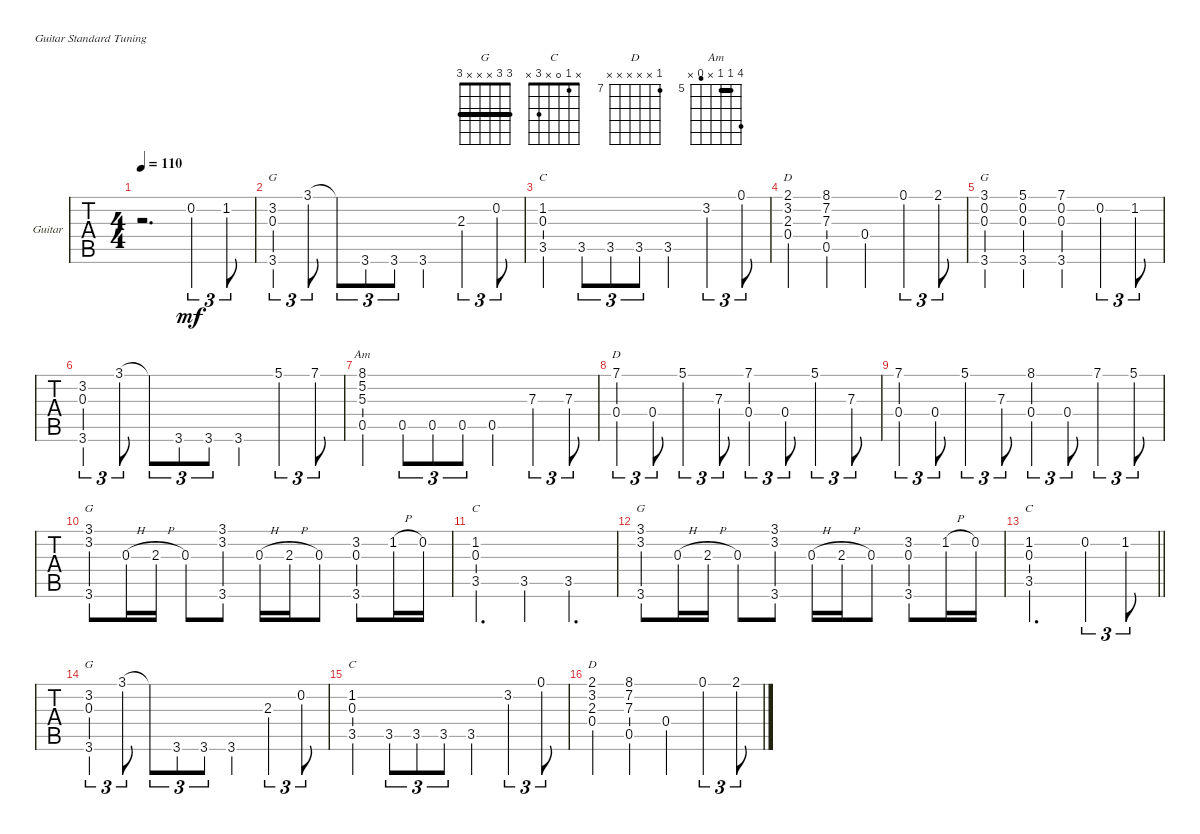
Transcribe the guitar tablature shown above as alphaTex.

\bracketExtendMode groupsimilarinstruments
\firstSystemTrackNameOrientation horizontal
\otherSystemsTrackNameOrientation horizontal
\track ("" "Guitar") {instrument acousticguitarsteel}
\staff {tabs}
\tuning (E4 B3 G3 D3 A2 E2)
\chord ("G" x 3 0 x x 3)
\chord ("C" x 1 0 x 3 x)
\chord ("D" 2 3 2 0 x x) {barre 2}
\chord ("G" 3 0 0 x x 3)
\chord ("Am" 8 5 5 x 4 x) {firstfret 5 barre 5}
\chord ("D" 7 x x x x x) {firstfret 7}
\chord ("G" 3 3 x x x 3) {barre (3 3)}
\ts (4 4)
\tempo 110
\clef g2
\ks c
r.2{d dy mf instrument acousticguitarsteel} 0.2.4{tu (3 2)} 1.2.8{tu (3 2)} |
(3.2 3.6 0.3).4{tu (3 2) ch "G"} 3.1.8{tu (3 2)} 3.1{t}.8{tu (3 2)} 3.6.8{tu (3 2)} 3.6.8{tu (3 2)} 3.6.4 2.3.4{tu (3 2)} 0.2.8{tu (3 2)} |
(1.2 3.5 0.3).4{ch "C"} 3.5.8{tu (3 2)} 3.5.8{tu (3 2)} 3.5.8{tu (3 2)} 3.5.4 3.2.4{tu (3 2)} 0.1.8{tu (3 2)} |
(2.1 3.2 2.3 0.4).4{ch "D"} (8.1 7.2 7.3 0.5).4 0.4.4 0.1.4{tu (3 2)} 2.1.8{tu (3 2)} |
(3.1 3.6 0.2 0.3).4{ch "G"} (5.1 0.3 0.2 3.6).4 (7.1 0.2 0.3 3.6).4 0.2.4{tu (3 2)} 1.2.8{tu (3 2)} |
(3.2 0.3 3.6).4{tu (3 2)} 3.1.8{tu (3 2)} 3.1{t}.8{tu (3 2)} 3.6.8{tu (3 2)} 3.6.8{tu (3 2)} 3.6.4 5.1.4{tu (3 2)} 7.1.8{tu (3 2)} |
(8.1 0.5 5.2 5.3).4{ch "Am"} 0.5.8{tu (3 2)} 0.5.8{tu (3 2)} 0.5.8{tu (3 2)} 0.5.4 7.3.4{tu (3 2)} 7.3.8{tu (3 2)} |
(7.1 0.4).4{tu (3 2) ch "D"} 0.4.8{tu (3 2)} 5.1.4{tu (3 2)} 7.3.8{tu (3 2)} (7.1 0.4).4{tu (3 2)} 0.4.8{tu (3 2)} 5.1.4{tu (3 2)} 7.3.8{tu (3 2)} |
(7.1 0.4).4{tu (3 2)} 0.4.8{tu (3 2)} 5.1.4{tu (3 2)} 7.3.8{tu (3 2)} (8.1 0.4).4{tu (3 2)} 0.4.8{tu (3 2)} 7.1.4{tu (3 2)} 5.1.8{tu (3 2)} |
(3.1 3.6 3.2).8{ch "G"} 0.3{h}.16 2.3{h}.16 0.3.8 (3.1 3.2 3.6).8 0.3{h}.16 2.3{h}.16 0.3.8 (3.2 3.6 0.3).8 1.2{h}.16 0.2.16 |
(1.2 3.5 0.3).4{d ch "C"} 3.5.4 3.5.4{d} |
(3.1 3.6 3.2).8{ch "G"} 0.3{h}.16 2.3{h}.16 0.3.8 (3.1 3.2 3.6).8 0.3{h}.16 2.3{h}.16 0.3.8 (3.2 3.6 0.3).8 1.2{h}.16 0.2.16 |
\barLineRight lightlight
(1.2 3.5 0.3).2{d ch "C"} 0.2.4{tu (3 2)} 1.2.8{tu (3 2)} |
(3.2 3.6 0.3).4{tu (3 2) ch "G"} 3.1.8{tu (3 2)} 3.1{t}.8{tu (3 2)} 3.6.8{tu (3 2)} 3.6.8{tu (3 2)} 3.6.4 2.3.4{tu (3 2)} 0.2.8{tu (3 2)} |
(1.2 3.5 0.3).4{ch "C"} 3.5.8{tu (3 2)} 3.5.8{tu (3 2)} 3.5.8{tu (3 2)} 3.5.4 3.2.4{tu (3 2)} 0.1.8{tu (3 2)} |
(2.1 3.2 2.3 0.4).4{ch "D"} (8.1 7.2 7.3 0.5).4 0.4.4 0.1.4{tu (3 2)} 2.1.8{tu (3 2)}
